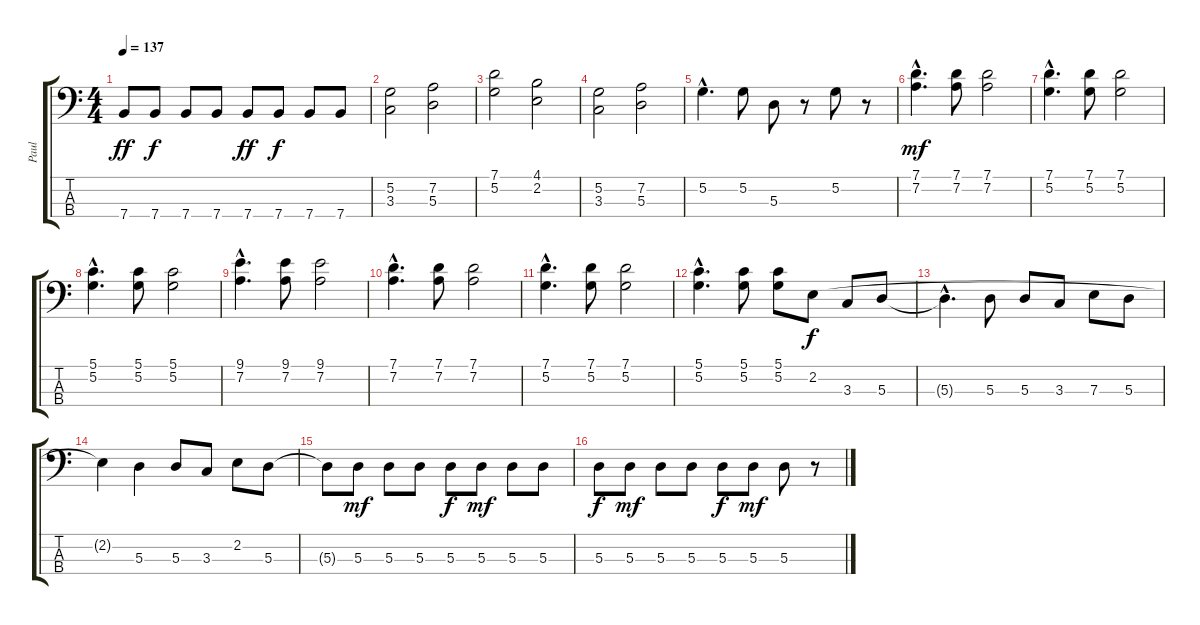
\track ("Paul" "Paul") {instrument electricbasspick}
\staff {score tabs}
\tuning (G2 D2 A1 E1) {hide}
\ts (4 4)
\tempo 137
\clef f4
\ks c
7.4.8{dy ff} 7.4.8{dy f} 7.4.8 7.4.8 7.4.8{dy ff} 7.4.8{dy f} 7.4.8 7.4.8 |
(5.2 3.3).2 (7.2 5.3).2 |
(7.1 5.2).2 (4.1 2.2).2 |
(5.2 3.3).2 (7.2 5.3).2 |
5.2{hac}.4{d} 5.2.8 5.3.8 r.8 5.2.8 r.8 |
(7.1{hac} 7.2{hac}).4{d dy mf} (7.1 7.2).8 (7.1 7.2).2 |
(7.1{hac} 5.2{hac}).4{d} (7.1 5.2).8 (7.1 5.2).2 |
(5.1{hac} 5.2{hac}).4{d} (5.1 5.2).8 (5.1 5.2).2 |
(9.1{hac} 7.2{hac}).4{d} (9.1 7.2).8 (9.1 7.2).2 |
(7.1{hac} 7.2{hac}).4{d} (7.1 7.2).8 (7.1 7.2).2 |
(7.1{hac} 5.2{hac}).4{d} (7.1 5.2).8 (7.1 5.2).2 |
(5.1{hac} 5.2{hac}).4{d} (5.1 5.2).8 (5.1 5.2).8 2.2.8{dy f} 3.3.8 5.3.8 |
5.3{hac t}.4{d} 5.3.8 5.3.8 3.3.8 7.3.8 5.3.8 |
2.2{t}.4 5.3.4 5.3.8 3.3.8 2.2.8 5.3.8 |
5.3{t}.8 5.3.8{dy mf} 5.3.8 5.3.8 5.3.8{dy f} 5.3.8{dy mf} 5.3.8 5.3.8 |
5.3.8{dy f} 5.3.8{dy mf} 5.3.8 5.3.8 5.3.8{dy f} 5.3.8{dy mf} 5.3.8 r.8
